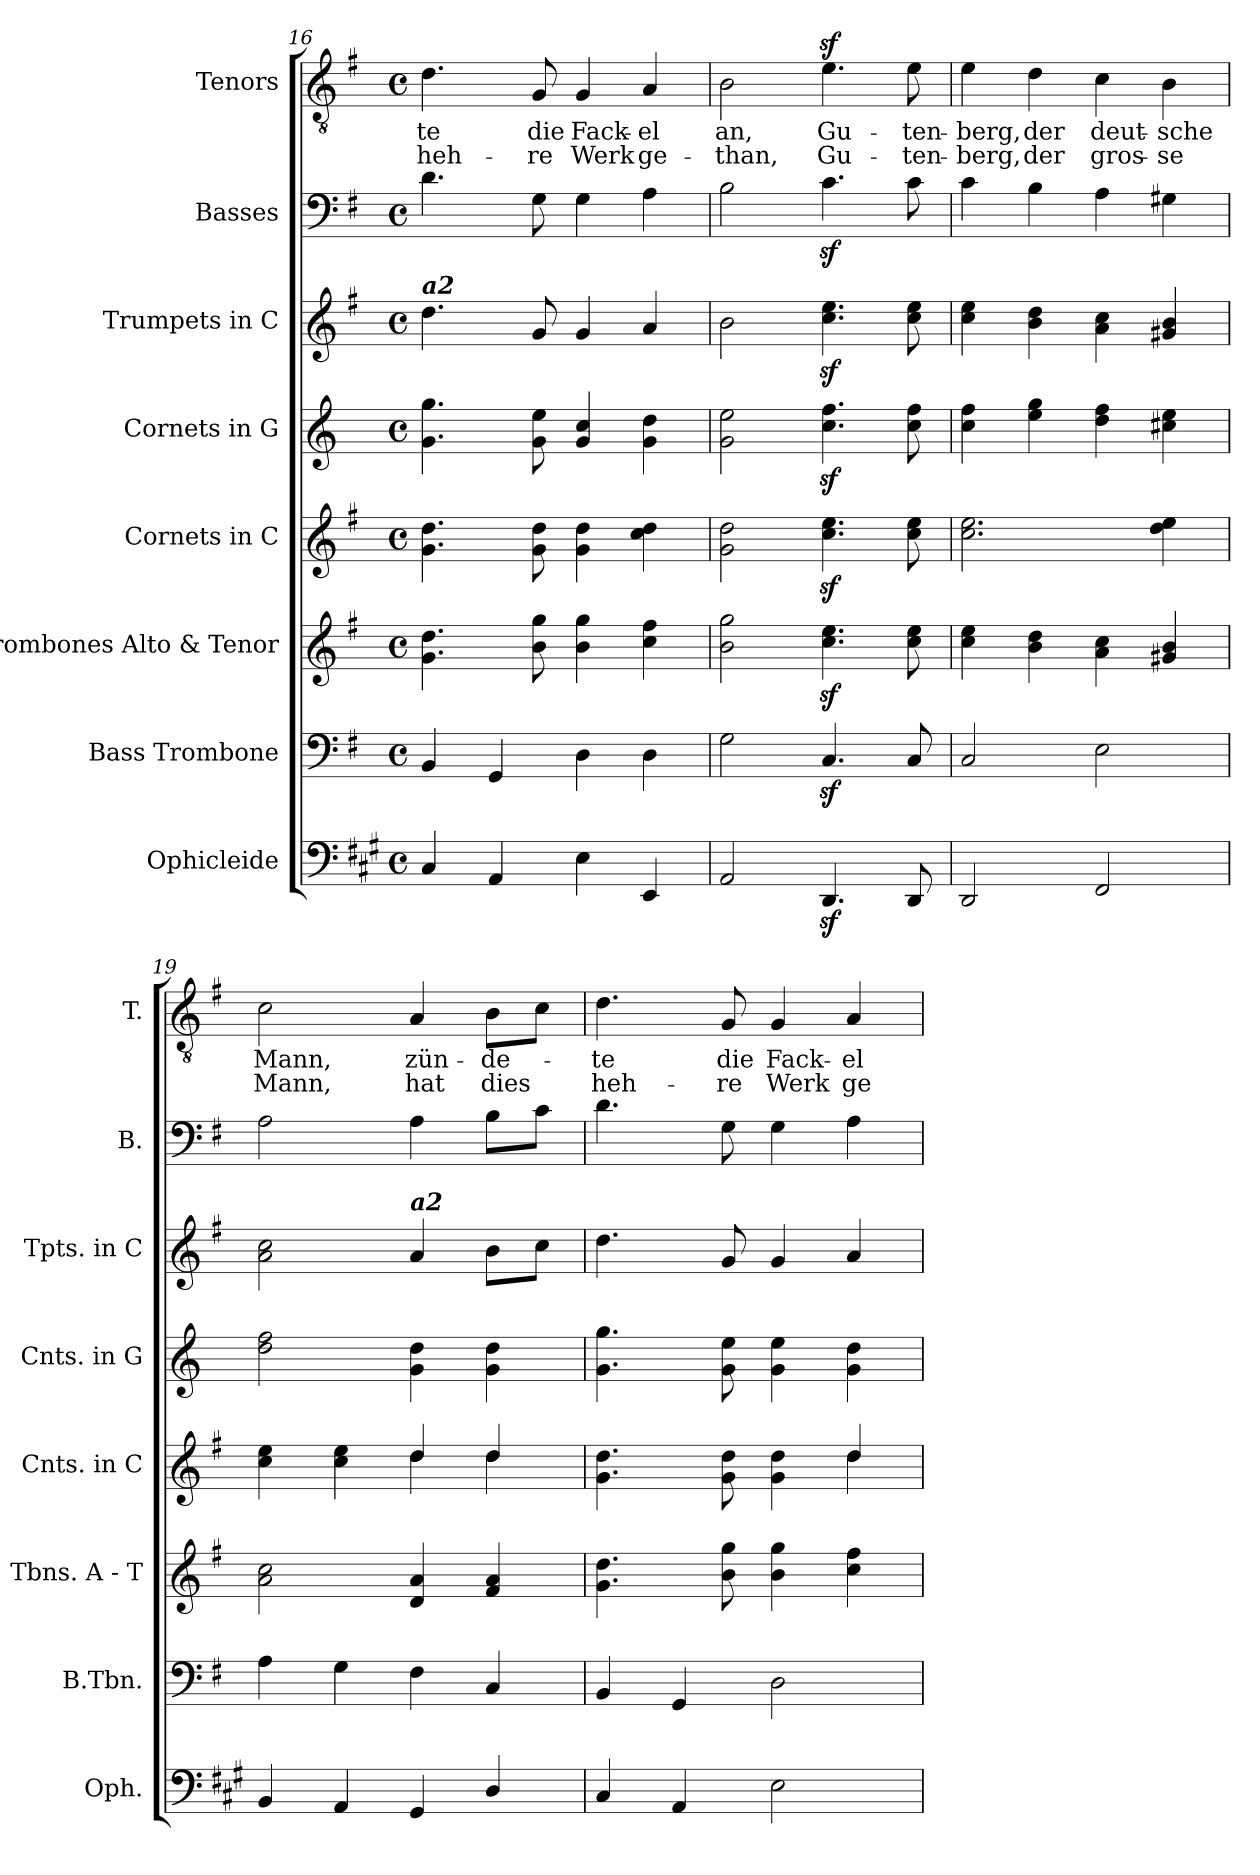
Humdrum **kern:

**kern	**kern	**kern	**kern	**kern	**kern	**kern	**kern	**text	**text
*part8	*part7	*part6	*part5	*part4	*part3	*part2	*part1	*part1	*part1
*staff8	*staff7	*staff6	*staff5	*staff4	*staff3	*staff2	*staff1	*staff1	*staff1
*I"Ophicleide	*I"Bass Trombone	*I"Trombones Alto &amp; Tenor	*I"Cornets in C	*I"Cornets in G	*I"Trumpets in C	*I"Basses	*I"Tenors	*	*
*I'Oph.	*I'B.Tbn.	*I'Tbns. A - T	*I'Cnts. in C	*I'Cnts. in G	*I'Tpts. in C	*I'B.	*I'T.	*	*
*clefF4	*clefF4	*clefG2	*clefG2	*clefG2	*clefG2	*clefF4	*clefGv2	*	*
*ITrd1c2	*	*	*ITrd7c12	*ITrd3c5	*	*	*	*	*
*k[f#]	*k[f#]	*k[f#]	*k[f#]	*k[f#]	*k[f#]	*k[f#]	*k[f#]	*	*
*M4/4	*M4/4	*M4/4	*M4/4	*M4/4	*M4/4	*M4/4	*M4/4	*	*
*met(c)	*met(c)	*met(c)	*met(c)	*met(c)	*met(c)	*met(c)	*met(c)	*	*
=16	=16	=16	=16	=16	=16	=16	=16	=16	=16
!	!	!	!	!	!LO:TX:a:Bi:t=a2	!	!	!	!
!	!	!	!	!	!	!	!	!LO:LY:b	!LO:LY:b
4BB/	4BB/	4.g\ 4.dd\	4.G\ 4.d\	4.d\ 4.dd\	4.dd\	4.d\	4.d\	-te	heh-
4GG/	4GG/	.	.	.	.	.	.	.	.
!	!	!	!	!	!	!	!	!LO:LY:b	!LO:LY:b
.	.	8b\ 8gg\	8G\ 8d\	8d\ 8b\	8g/	8G\	8G/	die	-re
!	!	!	!	!	!	!	!	!LO:LY:b	!LO:LY:b
4D\	4D\	4b\ 4gg\	4G\ 4d\	4d/ 4g/	4g/	4G\	4G/	Fack-	Werk
!	!	!	!	!	!	!	!	!LO:LY:b	!LO:LY:b
4DD/	4D\	4cc\ 4ff#\	4c\ 4d\	4d\ 4a\	4a/	4A\	4A/	-el	ge-
=17	=17	=17	=17	=17	=17	=17	=17	=17	=17
!	!	!	!	!	!	!	!	!LO:LY:b	!LO:LY:b
2GG/	2G\	2b\ 2gg\	2G\ 2d\	2d\ 2b\	2b\	2B\	2B\	an,	-than,
!	!	!	!	!	!	!	!	!LO:LY:b	!LO:LY:b
4.CCz</	4.Cz</	4.cc\z< 4.ee\z<	4.c\z< 4.e\z<	4.g\z< 4.cc\z<	4.cc\z< 4.ee\z<	4.cz>\	4.ez>\	Gu-	Gu-
!	!	!	!	!	!	!	!	!LO:LY:b	!LO:LY:b
8CC/	8C/	8cc\ 8ee\	8c\ 8e\	8g\ 8cc\	8cc\ 8ee\	8c\	8e\	-ten-	-ten-
!!LO:LB:g=z
=18	=18	=18	=18	=18	=18	=18	=18	=18	=18
!	!	!	!	!	!	!	!	!LO:LY:b	!LO:LY:b
2CC/	2C/	4cc\ 4ee\	2.c\ 2.e\	4g\ 4cc\	4cc\ 4ee\	4c\	4e\	-berg,	-berg,
!	!	!	!	!	!	!	!	!LO:LY:b	!LO:LY:b
.	.	4b\ 4dd\	.	4b\ 4dd\	4b\ 4dd\	4B\	4d\	der	der
!	!	!	!	!	!	!	!	!LO:LY:b	!LO:LY:b
2EE/	2E\	4a\ 4cc\	.	4a\ 4cc\	4a\ 4cc\	4A\	4c\	deut-	gros-
!	!	!	!	!	!	!	!	!LO:LY:b	!LO:LY:b
.	.	4g#X/ 4b/	4d\ 4e\	4g#X\ 4b\	4g#X/ 4b/	4G#X\	4B\	-sche	-se
=19	=19	=19	=19	=19	=19	=19	=19	=19	=19
*	*	*	*^	*	*	*	*	*	*
!	!	!	!	!	!	!	!	!	!LO:LY:b	!LO:LY:b
4AA/	4A\	2a\ 2cc\	4c\ 4e\	2ryy	2a\ 2cc\	2a\ 2cc\	2A\	2c\	Mann,	Mann,
4GG/	4G\	.	4c\ 4e\	.	.	.	.	.	.	.
!	!	!	!	!	!	!LO:TX:a:Bi:t=a2	!	!	!	!
!	!	!	!	!	!	!	!	!	!LO:LY:b	!LO:LY:b
4FF#/	4F#\	4d/ 4a/	4d/	4d\	4d\ 4a\	4a/	4A\	4A/	zün-	hat
!	!	!	!	!	!	!	!	!	!LO:LY:b	!LO:LY:b
4C/	4C/	4f#/ 4a/	4d/	4d\	4d\ 4a\	8b\L	8B\L	8B\L	-de-	dies
.	.	.	.	.	.	8cc\J	8c\J	8c\J	.	.
=20	=20	=20	=20	=20	=20	=20	=20	=20	=20	=20
!	!	!	!	!	!	!	!	!	!LO:LY:b	!LO:LY:b
4BB/	4BB/	4.g\ 4.dd\	4.G\ 4.d\	2ryy	4.d\ 4.dd\	4.dd\	4.d\	4.d\	-te	heh-
4GG/	4GG/	.	.	.	.	.	.	.	.	.
!	!	!	!	!	!	!	!	!	!LO:LY:b	!LO:LY:b
.	.	8b\ 8gg\	8G\ 8d\	.	8d\ 8b\	8g/	8G\	8G/	die	-re
!	!	!	!	!	!	!	!	!	!LO:LY:b	!LO:LY:b
2D\	2D\	4b\ 4gg\	4G\ 4d\	4ryy	4d\ 4b\	4g/	4G\	4G/	Fack-	Werk
!	!	!	!	!	!	!	!	!	!LO:LY:b	!LO:LY:b
.	.	4cc\ 4ff#\	4d/	4d\	4d\ 4a\	4a/	4A\	4A/	-el	ge-
*	*	*	*v	*v	*	*	*	*	*	*
=	=	=	=	=	=	=	=	=	=
*-	*-	*-	*-	*-	*-	*-	*-	*-	*-
